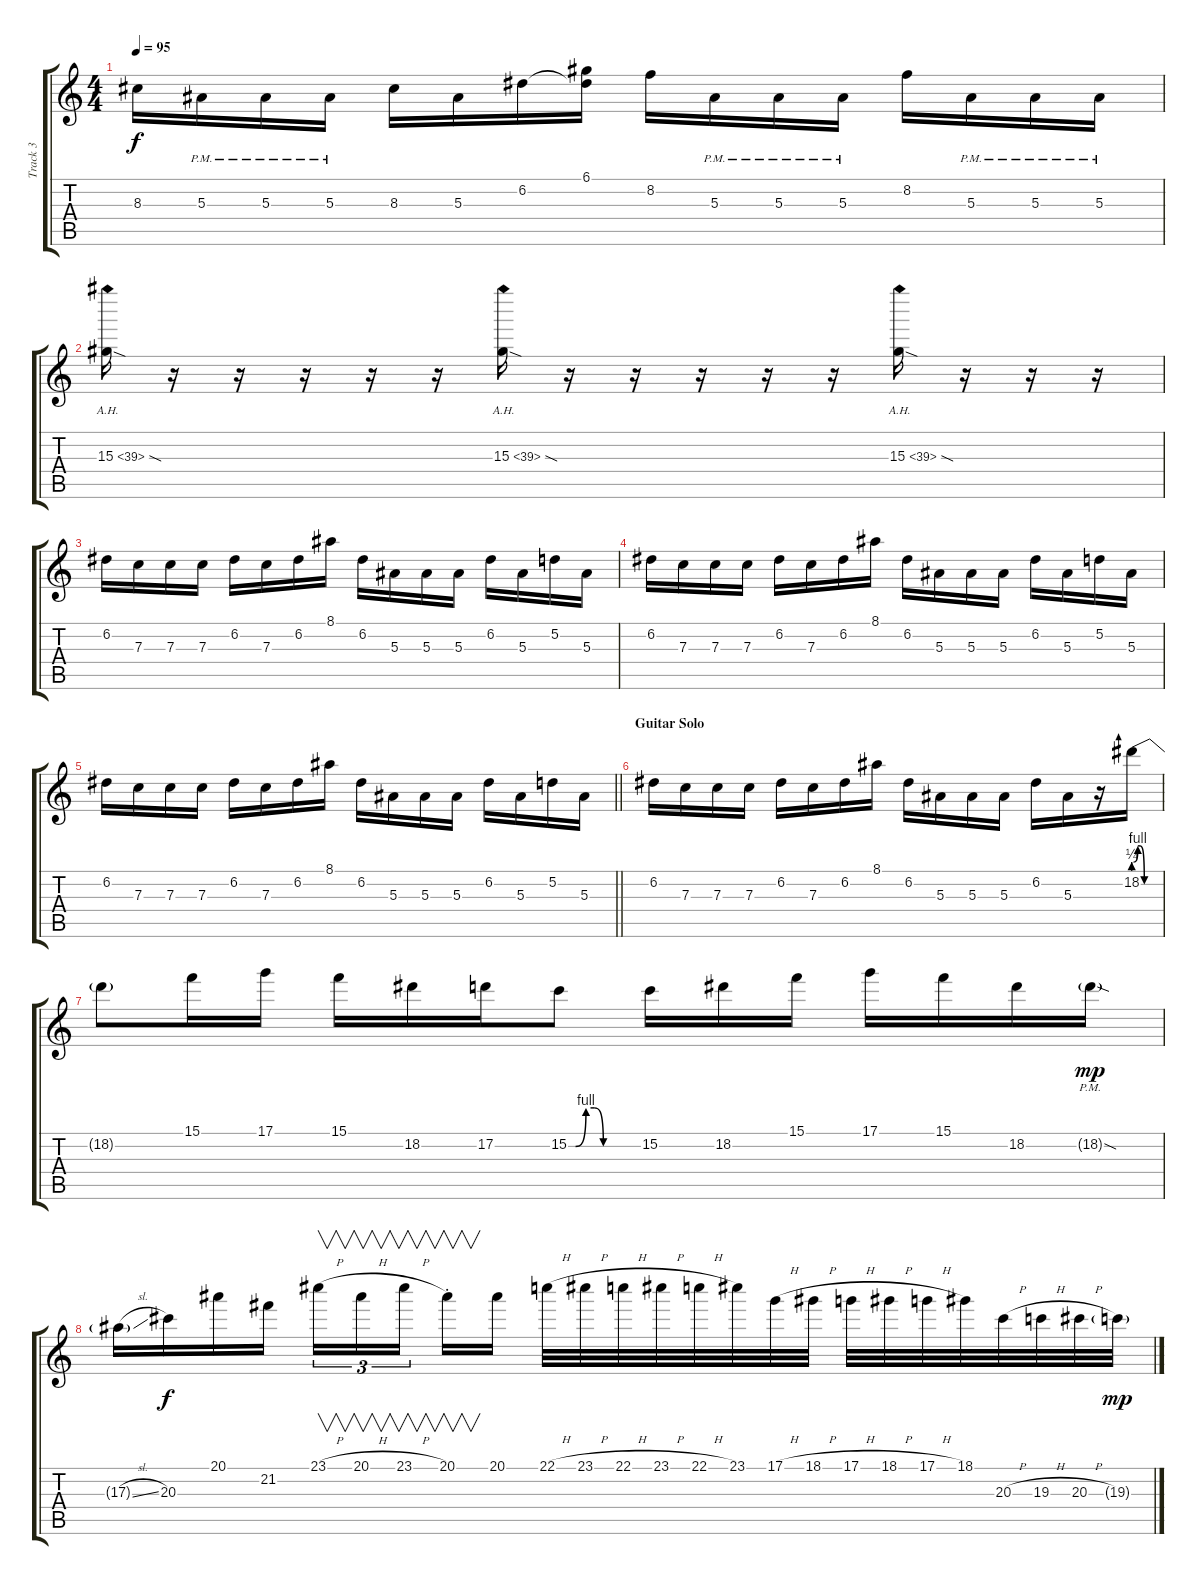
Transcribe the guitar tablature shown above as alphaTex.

\track ("Track 3" "Track 3") {instrument distortionguitar}
\staff {score tabs}
\tuning (D4 A3 F3 C3 G2 C2) {hide}
\ts (4 4)
\tempo 95
\clef g2
\ks c
8.3.16{dy f} 5.3{pm}.16 5.3{pm}.16 5.3{pm}.16 8.3.16 5.3.16 6.2.16 (6.1 6.2{t}).16 8.2.16 5.3{pm}.16 5.3{pm}.16 5.3{pm}.16 8.2.16 5.3{pm}.16 5.3{pm}.16 5.3{pm}.16 |
15.3{ah 24 sod}.16 r.16 r.16 r.16 r.16 r.16 15.3{ah 24 sod}.16 r.16 r.16 r.16 r.16 r.16 15.3{ah 24 sod}.16 r.16 r.16 r.16 |
6.2.16 7.3.16 7.3.16 7.3.16 6.2.16 7.3.16 6.2.16 8.1.16 6.2.16 5.3.16 5.3.16 5.3.16 6.2.16 5.3.16 5.2.16 5.3.16 |
6.2.16 7.3.16 7.3.16 7.3.16 6.2.16 7.3.16 6.2.16 8.1.16 6.2.16 5.3.16 5.3.16 5.3.16 6.2.16 5.3.16 5.2.16 5.3.16 |
\barLineRight lightlight
6.2.16 7.3.16 7.3.16 7.3.16 6.2.16 7.3.16 6.2.16 8.1.16 6.2.16 5.3.16 5.3.16 5.3.16 6.2.16 5.3.16 5.2.16 5.3.16 |
\section ("" "Guitar Solo")
6.2.16 7.3.16 7.3.16 7.3.16 6.2.16 7.3.16 6.2.16 8.1.16 6.2.16 5.3.16 5.3.16 5.3.16 6.2.16 5.3.16 r.16 18.2{be (custom 0 1 10 4 15 4 25 0 28 0 30 0 35 0 45 0 60 0)}.16 |
18.2{t}.8 15.1.16 17.1.16 15.1.16 18.2.16 17.2.16 15.2{be (custom 0 0 6 0 15 4 22 4 30 0 60 0)}.8 15.2.16 18.2.16 15.1.16 17.1.16 15.1.16 18.2.16 18.2{sod g pm}.16{dy mp} |
17.3{sl g}.16 20.3.16{dy f} 20.1.16 21.2.16 23.1{h}.16{v tu (3 2)} 20.1{h}.16{v tu (3 2)} 23.1{h}.16{v tu (3 2) beam splitsecondary} 20.1{st}.16{v} 20.1.16 22.1{h}.32 23.1{h}.32 22.1{h}.32 23.1{h}.32 22.1{h}.32 23.1.32 17.1{h}.32 18.1{h}.32 17.1{h}.32 18.1{h}.32 17.1{h}.32 18.1.32 20.3{h}.32 19.3{h}.32 20.3{h}.32 19.3{g}.32{dy mp}
